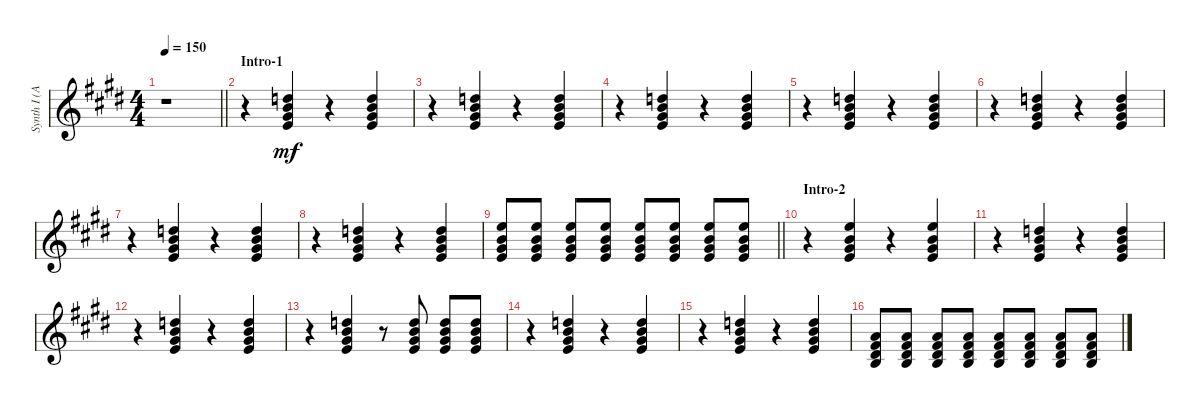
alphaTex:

\track ("Synth I (A. Piano)" "Synth I (A") {instrument acousticgrandpiano}
\staff {score}
\tuning (E4 B3 G3 D3 A2 E2 B1) {hide}
\ts (4 4)
\tempo 150
\clef g2
\barLineRight lightlight
\ks e
r.1{dy mf instrument acousticgrandpiano} |
\section ("" "Intro-1")
r.4 (10.1 12.2 13.3 14.4).4 r.4 (10.1 12.2 13.3 14.4).4 |
r.4 (10.1 12.2 13.3 14.4).4 r.4 (10.1 12.2 13.3 14.4).4 |
r.4 (10.1 12.2 13.3 14.4).4 r.4 (10.1 12.2 13.3 14.4).4 |
r.4 (10.1 12.2 13.3 14.4).4 r.4 (10.1 12.2 13.3 14.4).4 |
r.4 (10.1 12.2 13.3 14.4).4 r.4 (10.1 12.2 13.3 14.4).4 |
r.4 (10.1 12.2 13.3 14.4).4 r.4 (10.1 12.2 13.3 14.4).4 |
r.4 (10.1 12.2 13.3 14.4).4 r.4 (10.1 12.2 13.3 14.4).4 |
\barLineRight lightlight
(7.1 9.2 9.3 26.4).8 (7.1 9.2 9.3 26.4).8 (7.1 9.2 9.3 26.4).8 (7.1 9.2 9.3 26.4).8 (7.1 9.2 9.3 26.4).8 (7.1 9.2 9.3 26.4).8 (7.1 9.2 9.3 26.4).8 (7.1 9.2 9.3 26.4).8 |
\section ("" "Intro-2")
r.4 (12.1 12.2 13.3 14.4).4 r.4 (12.1 12.2 13.3 14.4).4 |
r.4 (10.1 12.2 13.3 14.4).4 r.4 (10.1 12.2 13.3 14.4).4 |
r.4 (10.1 12.2 13.3 14.4).4 r.4 (10.1 12.2 13.3 14.4).4 |
r.4 (10.1 12.2 13.3 14.4).4 r.8 (10.1 12.2 13.3 14.4).8 (10.1 12.2 13.3 14.4).8 (10.1 12.2 13.3 14.4).8 |
r.4 (10.1 12.2 13.3 14.4).4 r.4 (10.1 12.2 13.3 14.4).4 |
r.4 (10.1 12.2 13.3 14.4).4 r.4 (10.1 12.2 13.3 14.4).4 |
(5.1 7.2 8.3 9.4).8 (5.1 7.2 8.3 9.4).8 (5.1 7.2 8.3 9.4).8 (5.1 7.2 8.3 9.4).8 (5.1 7.2 8.3 9.4).8 (5.1 7.2 8.3 9.4).8 (5.1 7.2 8.3 9.4).8 (5.1 7.2 8.3 9.4).8
